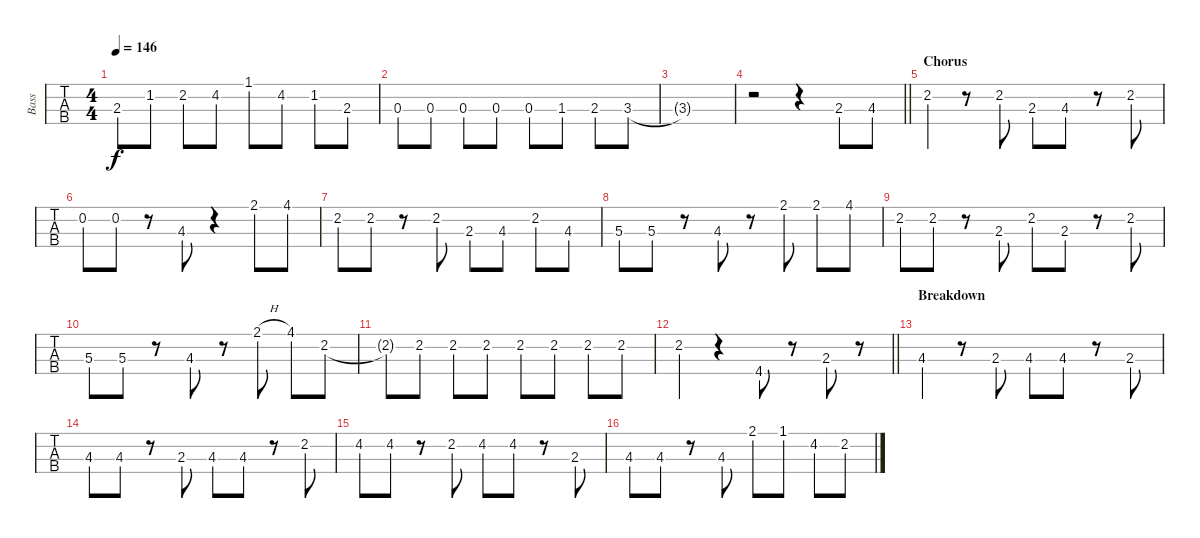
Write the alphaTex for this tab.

\track ("Bass" "Bass") {instrument electricbassfinger}
\staff {tabs}
\tuning (G2 D2 A1 E1) {hide}
\ts (4 4)
\tempo 146
\clef f4
\ks e
2.3.8{dy f} 1.2.8 2.2.8 4.2.8 1.1.8 4.2.8 1.2.8 2.3.8 |
0.3.8 0.3.8 0.3.8 0.3.8 0.3.8 1.3.8 2.3.8 3.3.8 |
3.3{t}.1 |
\barLineRight lightlight
r.2 r.4 2.3.8 4.3.8 |
\section ("" "Chorus")
2.2.4 r.8 2.2.8 2.3.8 4.3.8 r.8 2.2.8 |
0.2.8 0.2.8 r.8 4.3.8 r.4 2.1.8 4.1.8 |
2.2.8 2.2.8 r.8 2.2.8 2.3.8 4.3.8 2.2.8 4.3.8 |
5.3.8 5.3.8 r.8 4.3.8 r.8 2.1.8 2.1.8 4.1.8 |
2.2.8 2.2.8 r.8 2.3.8 2.2.8 2.3.8 r.8 2.2.8 |
5.3.8 5.3.8 r.8 4.3.8 r.8 2.1{h}.8 4.1.8 2.2.8 |
2.2{t}.8 2.2.8 2.2.8 2.2.8 2.2.8 2.2.8 2.2.8 2.2.8 |
\barLineRight lightlight
2.2.4 r.4 4.4.8 r.8 2.3.8 r.8 |
\section ("" "Breakdown")
4.3.4 r.8 2.3.8 4.3.8 4.3.8 r.8 2.3.8 |
4.3.8 4.3.8 r.8 2.3.8 4.3.8 4.3.8 r.8 2.2.8 |
4.2.8 4.2.8 r.8 2.2.8 4.2.8 4.2.8 r.8 2.3.8 |
4.3.8 4.3.8 r.8 4.3.8 2.1.8 1.1.8 4.2.8 2.2.8
